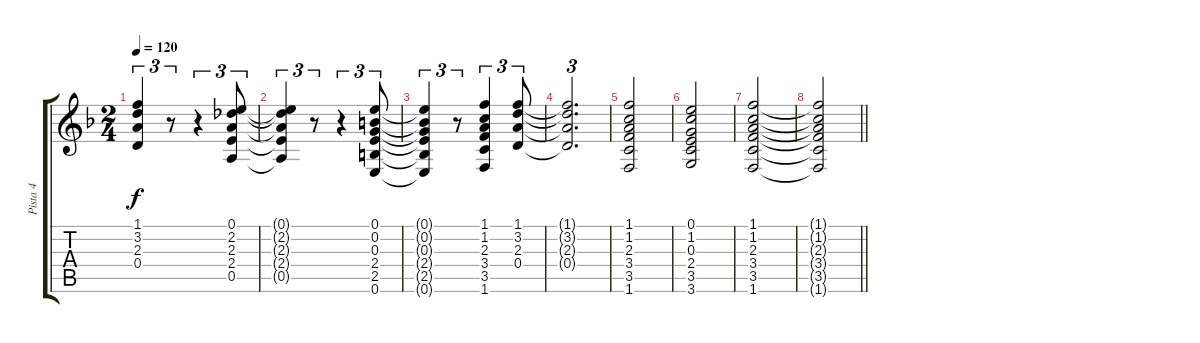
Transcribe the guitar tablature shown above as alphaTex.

\track ("Pista 4" "Pista 4") {instrument acousticguitarsteel}
\staff {score tabs}
\tuning (E4 B3 G3 D3 A2 E2) {hide}
\ts (2 4)
\tempo 120
\clef g2
\ks dminor
(1.1{t} 3.2{t} 2.3{t} 0.4{t}).4{tu (3 2) dy f} r.8{tu (3 2)} r.4{tu (3 2)} (0.1 2.2 2.3 2.4 0.5).8{tu (3 2)} |
(0.1{t} 2.2{t} 2.3{t} 2.4{t} 0.5{t}).4{tu (3 2)} r.8{tu (3 2)} r.4{tu (3 2)} (0.1 0.2 0.3 2.4 2.5 0.6).8{tu (3 2)} |
(0.1{t} 0.2{t} 0.3{t} 2.4{t} 2.5{t} 0.6{t}).4{tu (3 2)} r.8{tu (3 2)} (1.1 1.2 2.3 3.4 3.5 1.6).4{tu (3 2)} (1.1 3.2 2.3 0.4).8{tu (3 2)} |
(1.1{t} 3.2{t} 2.3{t} 0.4{t}).2{d tu (3 2)} |
(1.1 1.2 2.3 3.4 3.5 1.6).2 |
(0.1 1.2 0.3 2.4 3.5 3.6).2 |
(1.1 1.2 2.3 3.4 3.5 1.6).2 |
\barLineRight lightlight
(1.1{t} 1.2{t} 2.3{t} 3.4{t} 3.5{t} 1.6{t}).2
